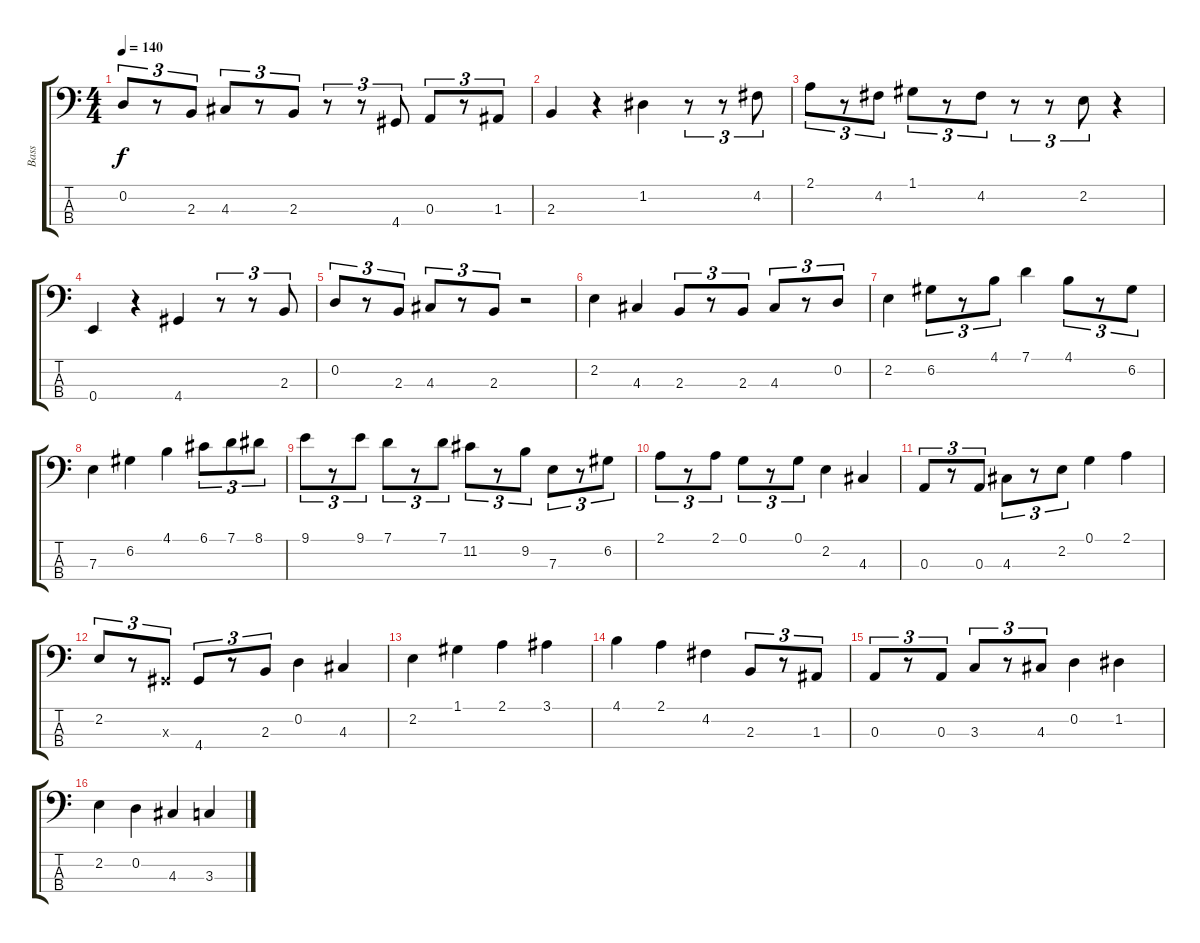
\track ("Bass" "Bass") {instrument electricbassfinger}
\staff {score tabs}
\tuning (G2 D2 A1 E1) {hide}
\ts (4 4)
\tempo 140
\clef f4
\ks c
0.2.8{tu (3 2) dy f} r.8{tu (3 2)} 2.3.8{tu (3 2)} 4.3.8{tu (3 2)} r.8{tu (3 2)} 2.3.8{tu (3 2)} r.8{tu (3 2)} r.8{tu (3 2)} 4.4.8{tu (3 2)} 0.3.8{tu (3 2)} r.8{tu (3 2)} 1.3.8{tu (3 2)} |
2.3.4 r.4 1.2.4 r.8{tu (3 2)} r.8{tu (3 2)} 4.2.8{tu (3 2)} |
2.1.8{tu (3 2)} r.8{tu (3 2)} 4.2.8{tu (3 2)} 1.1.8{tu (3 2)} r.8{tu (3 2)} 4.2.8{tu (3 2)} r.8{tu (3 2)} r.8{tu (3 2)} 2.2.8{tu (3 2)} r.4 |
0.4.4 r.4 4.4.4 r.8{tu (3 2)} r.8{tu (3 2)} 2.3.8{tu (3 2)} |
0.2.8{tu (3 2)} r.8{tu (3 2)} 2.3.8{tu (3 2)} 4.3.8{tu (3 2)} r.8{tu (3 2)} 2.3.8{tu (3 2)} r.2 |
2.2.4 4.3.4 2.3.8{tu (3 2)} r.8{tu (3 2)} 2.3.8{tu (3 2)} 4.3.8{tu (3 2)} r.8{tu (3 2)} 0.2.8{tu (3 2)} |
2.2.4 6.2.8{tu (3 2)} r.8{tu (3 2)} 4.1.8{tu (3 2)} 7.1.4 4.1.8{tu (3 2)} r.8{tu (3 2)} 6.2.8{tu (3 2)} |
7.3.4 6.2.4 4.1.4 6.1.8{tu (3 2)} 7.1.8{tu (3 2)} 8.1.8{tu (3 2)} |
9.1.8{tu (3 2)} r.8{tu (3 2)} 9.1.8{tu (3 2)} 7.1.8{tu (3 2)} r.8{tu (3 2)} 7.1.8{tu (3 2)} 11.2.8{tu (3 2)} r.8{tu (3 2)} 9.2.8{tu (3 2)} 7.3.8{tu (3 2)} r.8{tu (3 2)} 6.2.8{tu (3 2)} |
2.1.8{tu (3 2)} r.8{tu (3 2)} 2.1.8{tu (3 2)} 0.1.8{tu (3 2)} r.8{tu (3 2)} 0.1.8{tu (3 2)} 2.2.4 4.3.4 |
0.3.8{tu (3 2)} r.8{tu (3 2)} 0.3.8{tu (3 2)} 4.3.8{tu (3 2)} r.8{tu (3 2)} 2.2.8{tu (3 2)} 0.1.4 2.1.4 |
2.2.8{tu (3 2)} r.8{tu (3 2)} -1.3{x}.8{tu (3 2)} 4.4.8{tu (3 2)} r.8{tu (3 2)} 2.3.8{tu (3 2)} 0.2.4 4.3.4 |
2.2.4 1.1.4 2.1.4 3.1.4 |
4.1.4 2.1.4 4.2.4 2.3.8{tu (3 2)} r.8{tu (3 2)} 1.3.8{tu (3 2)} |
0.3.8{tu (3 2)} r.8{tu (3 2)} 0.3.8{tu (3 2)} 3.3.8{tu (3 2)} r.8{tu (3 2)} 4.3.8{tu (3 2)} 0.2.4 1.2.4 |
2.2.4 0.2.4 4.3.4 3.3.4
